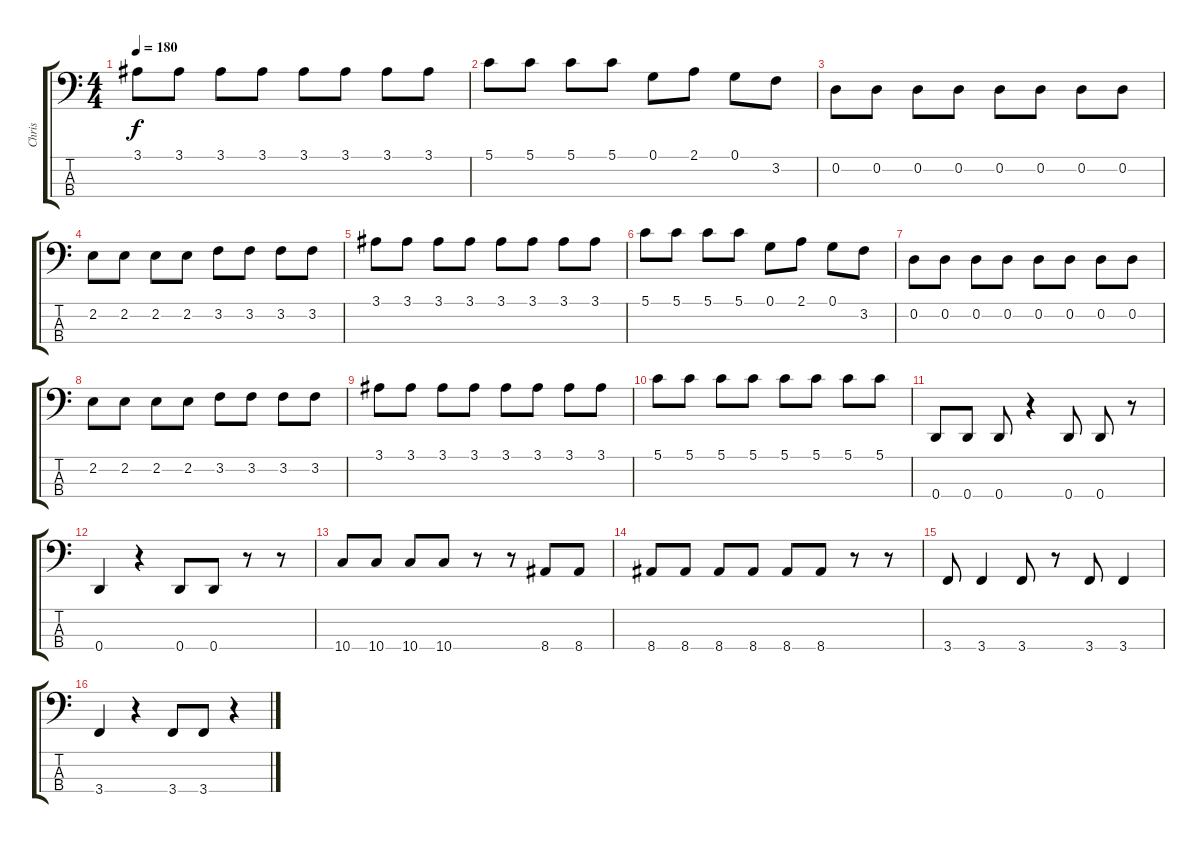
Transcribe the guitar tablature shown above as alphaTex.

\track ("Chris" "Chris") {instrument electricbassfinger}
\staff {score tabs}
\tuning (G2 D2 A1 D1) {hide}
\ts (4 4)
\tempo 180
\clef f4
\ks c
3.1.8{dy f} 3.1.8 3.1.8 3.1.8 3.1.8 3.1.8 3.1.8 3.1.8 |
5.1.8 5.1.8 5.1.8 5.1.8 0.1.8 2.1.8 0.1.8 3.2.8 |
0.2.8 0.2.8 0.2.8 0.2.8 0.2.8 0.2.8 0.2.8 0.2.8 |
2.2.8 2.2.8 2.2.8 2.2.8 3.2.8 3.2.8 3.2.8 3.2.8 |
3.1.8 3.1.8 3.1.8 3.1.8 3.1.8 3.1.8 3.1.8 3.1.8 |
5.1.8 5.1.8 5.1.8 5.1.8 0.1.8 2.1.8 0.1.8 3.2.8 |
0.2.8 0.2.8 0.2.8 0.2.8 0.2.8 0.2.8 0.2.8 0.2.8 |
2.2.8 2.2.8 2.2.8 2.2.8 3.2.8 3.2.8 3.2.8 3.2.8 |
3.1.8 3.1.8 3.1.8 3.1.8 3.1.8 3.1.8 3.1.8 3.1.8 |
5.1.8 5.1.8 5.1.8 5.1.8 5.1.8 5.1.8 5.1.8 5.1.8 |
0.4.8 0.4.8 0.4.8 r.4 0.4.8 0.4.8 r.8 |
0.4.4 r.4 0.4.8 0.4.8 r.8 r.8 |
10.4.8 10.4.8 10.4.8 10.4.8 r.8 r.8 8.4.8 8.4.8 |
8.4.8 8.4.8 8.4.8 8.4.8 8.4.8 8.4.8 r.8 r.8 |
3.4.8 3.4.4 3.4.8 r.8 3.4.8 3.4.4 |
3.4.4 r.4 3.4.8 3.4.8 r.4
